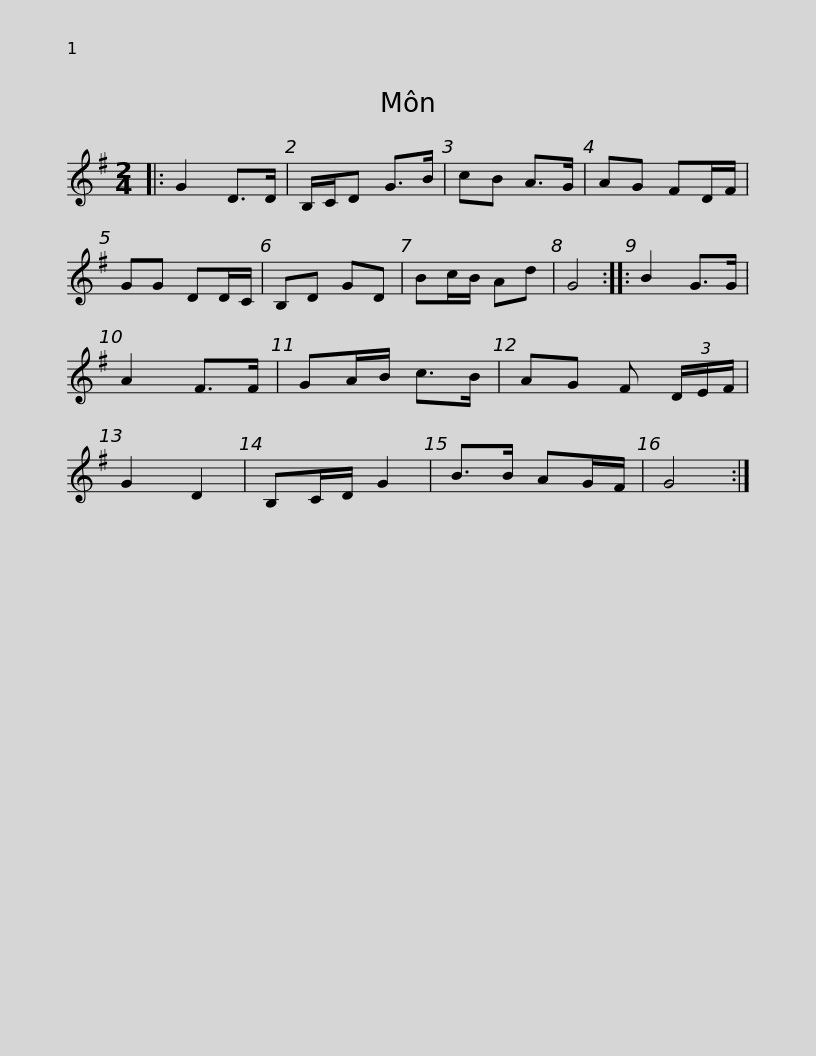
X:1
L:1/8
M:2/4
I:linebreak $
K:G
V:1 treble
V:1
|: G2 D>D | B,/C/D G>B | cB A>G | AG FD/F/ | GG DD/C/ | %5
 B,D GD | Bc/B/ Ad | G4 :: B2 G>G | A2 F>F |$ %10
 GA/B/ c>B | AG F (3D/E/F/ | G2 D2 | B,C/D/ G2 | B>B AG/F/ | %15
 G4 :| %16
